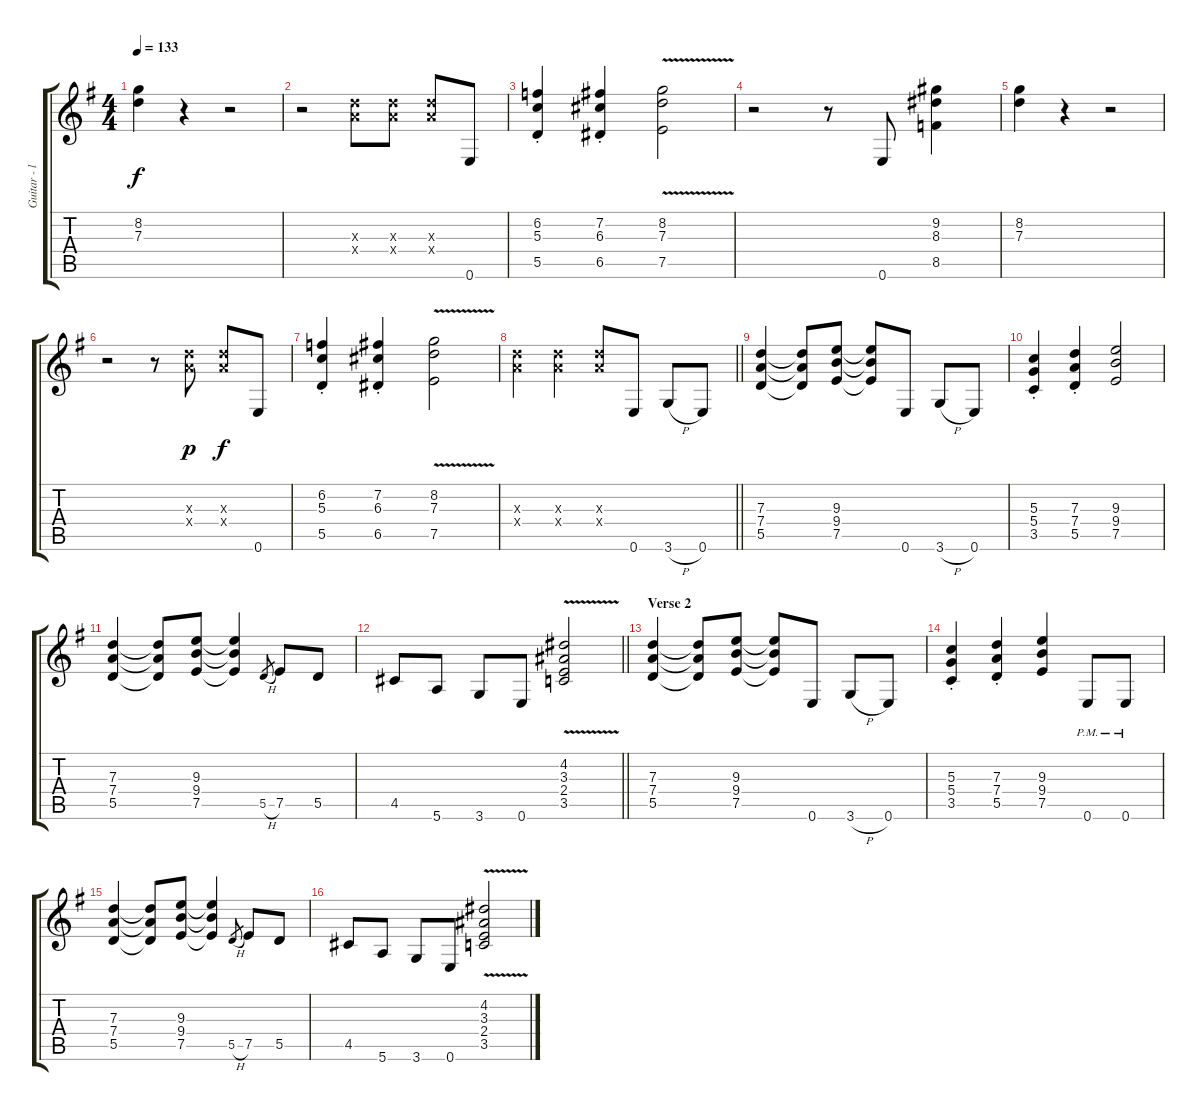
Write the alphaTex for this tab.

\track ("Guitar - left" "Guitar - l") {instrument overdrivenguitar}
\staff {score tabs}
\tuning (E4 B3 G3 D3 A2 E2) {hide}
\ts (4 4)
\tempo 133
\clef g2
\ks g
(8.2 7.3).4{dy f} r.4 r.2 |
r.2 (7.3{x} 7.4{x}).8 (7.3{x} 7.4{x}).8 (7.3{x} 7.4{x}).8 0.6.8 |
(6.2{st} 5.3{st} 5.5{st}).4 (7.2{st} 6.3{st} 6.5{st}).4 (8.2{v} 7.3{v} 7.5{v}).2 |
r.2 r.8 0.6.8 (9.2 8.3 8.5).4 |
(8.2 7.3).4 r.4 r.2 |
r.2 r.8 (7.3{x} 7.4{x}).8{dy p} (7.3{x} 7.4{x}).8{dy f} 0.6.8 |
(6.2{st} 5.3{st} 5.5{st}).4 (7.2{st} 6.3{st} 6.5{st}).4 (8.2{v} 7.3{v} 7.5{v}).2 |
\barLineRight lightlight
(7.3{x} 7.4{x}).4 (7.3{x} 7.4{x}).4 (7.3{x} 7.4{x}).8 0.6.8 3.6{h}.8 0.6.8 |
(7.3 7.4 5.5).4 (7.3{t} 7.4{t} 5.5{t}).8 (9.3 9.4 7.5).8 (9.3{t} 9.4{t} 7.5{t}).8 0.6.8 3.6{h}.8 0.6.8 |
(5.3{st} 5.4{st} 3.5{st}).4 (7.3{st} 7.4{st} 5.5{st}).4 (9.3 9.4 7.5).2 |
(7.3 7.4 5.5).4 (7.3{t} 7.4{t} 5.5{t}).8 (9.3 9.4 7.5).8 (9.3{t} 9.4{t} 7.5{t}).4 5.5{h}.8{gr} 7.5.8 5.5.8 |
\barLineRight lightlight
4.5.8 5.6.8 3.6.8 0.6.8 (4.2{v} 3.3{v} 2.4{v} 3.5{v}).2 |
\section ("" "Verse 2")
(7.3 7.4 5.5).4 (7.3{t} 7.4{t} 5.5{t}).8 (9.3 9.4 7.5).8 (9.3{t} 9.4{t} 7.5{t}).8 0.6.8 3.6{h}.8 0.6.8 |
(5.3{st} 5.4{st} 3.5{st}).4 (7.3{st} 7.4{st} 5.5{st}).4 (9.3 9.4 7.5).4 0.6{pm}.8 0.6{pm}.8 |
(7.3 7.4 5.5).4 (7.3{t} 7.4{t} 5.5{t}).8 (9.3 9.4 7.5).8 (9.3{t} 9.4{t} 7.5{t}).4 5.5{h}.8{gr} 7.5.8 5.5.8 |
4.5.8 5.6.8 3.6.8 0.6.8 (4.2{v} 3.3{v} 2.4{v} 3.5{v}).2
